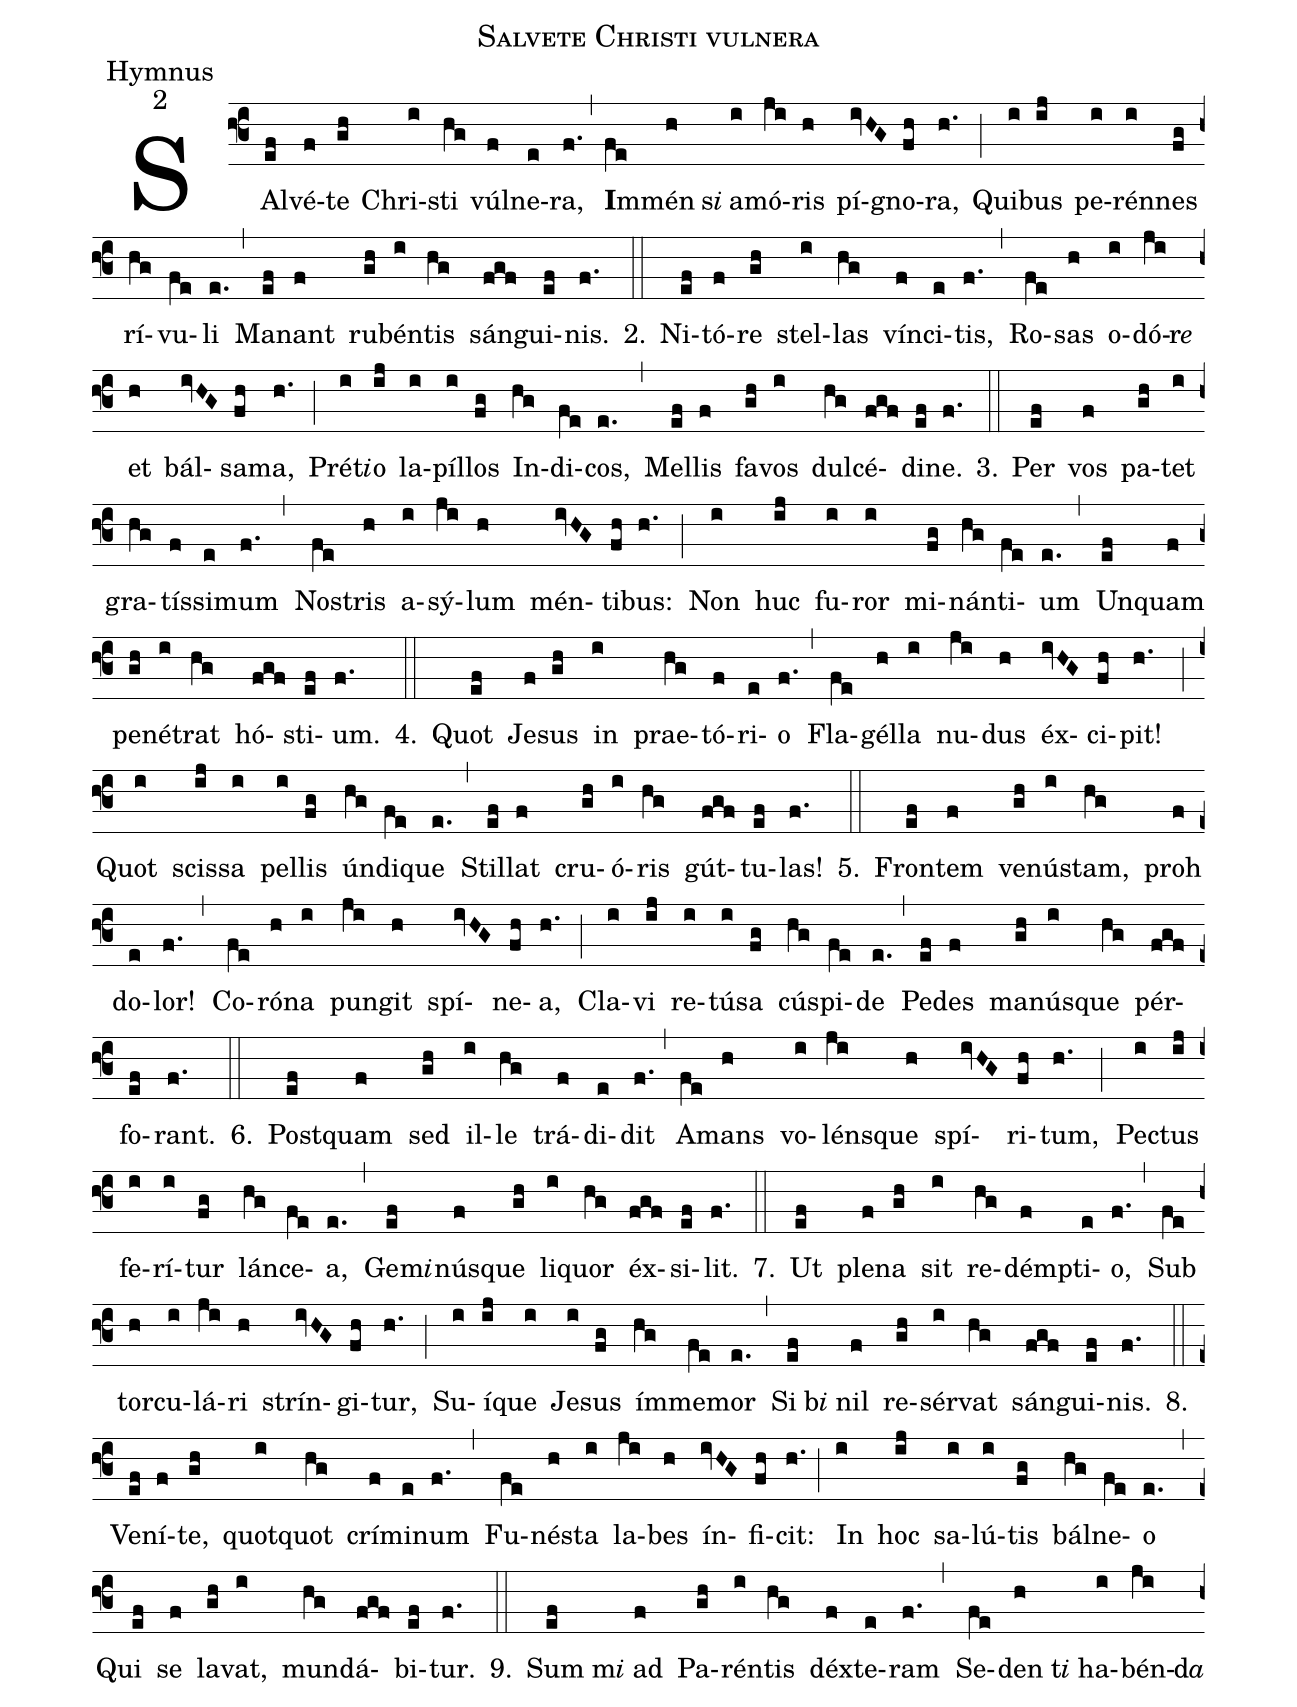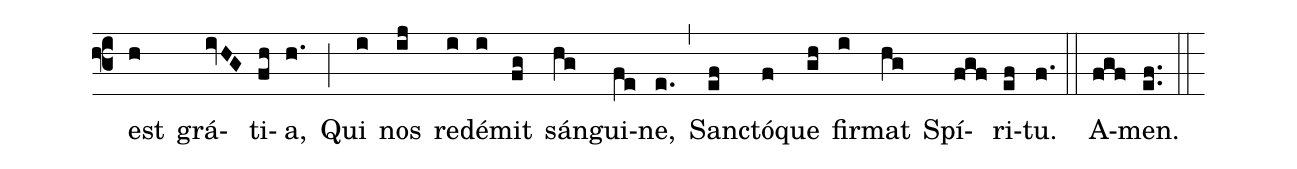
name:Salvete Christi vulnera;
office-part:Hymnus;
mode:2;
%%
(f3) SAl(ef)vé(f)te(gh) Chri(i)sti(hg) vúl(f)ne(e)ra,(f.) (,) <b>I</b>m(fe)mén(h)s<i>i</i>() a(i)mó(ji)ris(h) pí(ivHG)gno(fh)ra,(h.) (;) Qui(i)bus(ij) pe(i)rén(i)nes(fg) rí(hg)vu(fe)li(e.) (,) Ma(ef)nant(f) ru(gh)bén(i)tis(hg) sán(fgf)gui(ef)nis.(f.) 2.(::) Ni(ef)tó(f)re(gh) stel(i)las(hg) vín(f)ci(e)tis,(f.) (,) Ro(fe)sas(h) o(i)dó(ji)r<i>e</i>() et(h) bál(ivHG)sa(fh)ma,(h.) (;) Pré(i)t<i>i</i>()o(ij) la(i)píl(i)los(fg) In(hg)di(fe)cos,(e.) (,) Mel(ef)lis(f) fa(gh)vos(i) dul(hg)cé(fgf)di(ef)ne.(f.) 3.(::) Per(ef) vos(f) pa(gh)tet(i) gra(hg)tís(f)si(e)mum(f.) (,) No(fe)stris(h) a(i)sý(ji)lum(h) mén(ivHG)ti(fh)bus:(h.) (;) Non(i) huc(ij) fu(i)ror(i) mi(fg)nán(hg)ti(fe)um(e.) (,) Un(ef)quam(f) pe(gh)né(i)trat(hg) hó(fgf)sti(ef)um.(f.) 4.(::) Quot(ef) Je(f)sus(gh) in(i) prae(hg)tó(f)ri(e)o(f.) (,) Fla(fe)gél(h)la(i) nu(ji)dus(h) éx(ivHG)ci(fh)pit!(h.) (;) Quot(i) scis(ij)sa(i) pel(i)lis(fg) ún(hg)di(fe)que(e.) (,) Stil(ef)lat(f) cru(gh)ó(i)ris(hg) gút(fgf)tu(ef)las!(f.) 5.(::) Fron(ef)tem(f) ve(gh)nú(i)stam,(hg) proh(f) do(e)lor!(f.) (,) Co(fe)ró(h)na(i) pun(ji)git(h) spí(ivHG)ne(fh)a,(h.) (;) Cla(i)vi(ij) re(i)tú(i)sa(fg) cú(hg)spi(fe)de(e.) (,) Pe(ef)des(f) ma(gh)nú(i)sque(hg) pér(fgf)fo(ef)rant.(f.) 6.(::) Post(ef)quam(f) sed(gh) il(i)le(hg) trá(f)di(e)dit(f.) (,) A(fe)mans(h) vo(i)lén(ji)sque(h) spí(ivHG)ri(fh)tum,(h.) (;) Pe(i)ctus(ij) fe(i)rí(i)tur(fg) lán(hg)ce(fe)a,(e.) (,) Ge(ef)m<i>i</i>()nú(f)sque(gh) li(i)quor(hg) éx(fgf)si(ef)lit.(f.) 7.(::) Ut(ef) ple(f)na(gh) sit(i) re(hg)dém(f)pti(e)o,(f.) (,) Sub(fe) tor(h)cu(i)lá(ji)ri(h) strín(ivHG)gi(fh)tur,(h.) (;) Su(i)í(ij)que(i) Je(i)sus(fg) ím(hg)me(fe)mor(e.) (,) Si(ef)b<i>i</i>() nil(f) re(gh)sér(i)vat(hg) sán(fgf)gui(ef)nis.(f.) 8.(::) Ve(ef)ní(f)te,(gh) quot(i)quot(hg) crí(f)mi(e)num(f.) (,) Fu(fe)né(h)sta(i) la(ji)bes(h) ín(ivHG)fi(fh)cit:(h.) (;) In(i) hoc(ij) sa(i)lú(i)tis(fg) bál(hg)ne(fe)o(e.) (,) Qui(ef) se(f) la(gh)vat,(i) mun(hg)dá(fgf)bi(ef)tur.(f.) 9.(::) Sum(ef)m<i>i</i>() ad(f) Pa(gh)rén(i)tis(hg) déx(f)te(e)ram(f.) (,) Se(fe)den(h)t<i>i</i>() ha(i)bén(ji)d<i>a</i>() est(h) grá(ivHG)ti(fh)a,(h.) (;) Qui(i) nos(ij) re(i)dé(i)mit(fg) sán(hg)gui(fe)ne,(e.) (,) San(ef)ctó(f)que(gh) fir(i)mat(hg) Spí(fgf)ri(ef)tu.(f.) (::) A(fgf)men.(ef..) (::)
